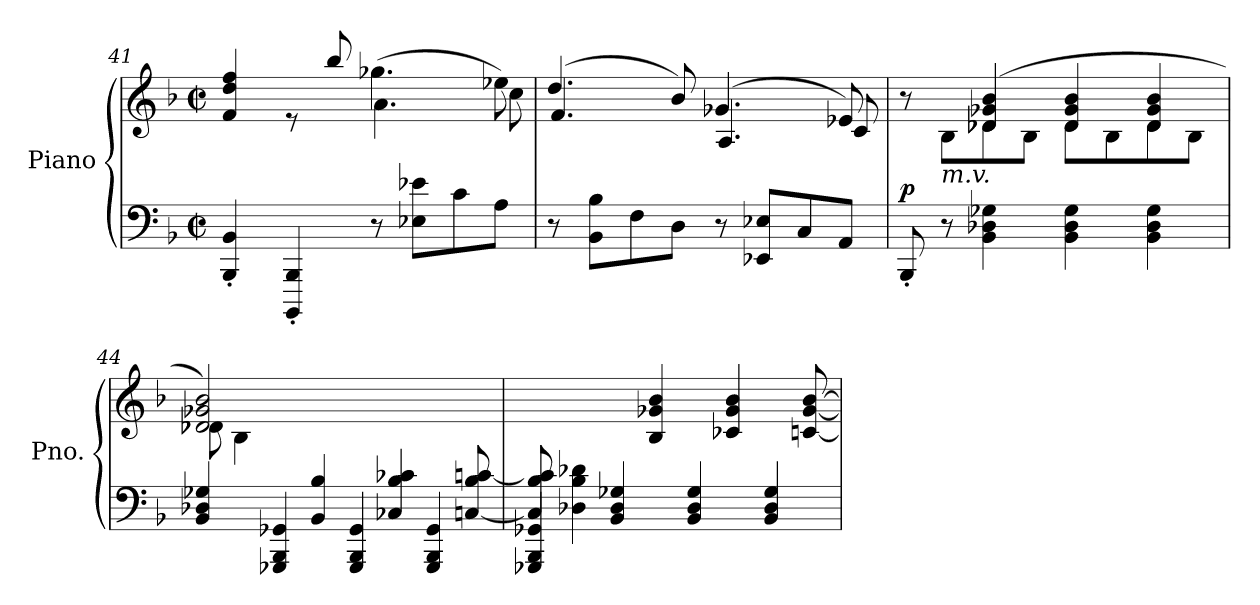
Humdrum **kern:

**kern	**kern	**dynam
*part1	*part1	*part1
*staff2	*staff1	*staff1/2
*I"Piano	*	*
*I'Pno.	*	*
*clefF4	*clefG2	*
*k[b-]	*k[b-]	*
*M2/2	*M2/2	*
*met(c|)	*met(c|)	*
=41	=41	=41
*	*^	*
4BBB-/' 4BB-/'	4f/ 4dd/ 4ff/	2ryy	.
4BBBB-/' 4BBB-/'	8re	.	.
.	8bb-/	.	.
8r	(>4.gg-X\	4.a\	.
8E-X\ 8e-X\L	.	.	.
8c\	.	.	.
8A\J	8ee-X\)	8cc\	.
=42	=42	=42	=42
8r	(>4.dd/	4.f/	.
8BB-\ 8B-\L	.	.	.
8F\	.	.	.
8D\J	8b-/)	8ryy	.
8r	(>4.g-X/	4.A/	.
8EE-X/ 8E-X/L	.	.	.
8C/	.	.	.
8AA/J	8e-X/)	8c/	.
!!LO:PB:g=z	!!
=43	=43	=43	=43
!	!	!	!LO:DY:a=2
8BBB-'/	8r	8ryy	p
!	!LO:TX:b:i:t=m.v.	!	!
8r	8ryy	8B-\L	.
4BB-\ 4D-X\ 4G-X\	(>4d-X/ 4g-X/ 4b-/	8d-\	.
.	.	8B-\J	.
4BB-\ 4D-\ 4G-\	4d-/ 4g-/ 4b-/	8d-\L	.
.	.	8B-\	.
4BB-\ 4D-\ 4G-\	4d-/ 4g-/ 4b-/	8d-\	.
.	.	8B-\J	.
=44	=44	=44	=44
*^	*	*	*
4BB-/ 4D-X/ 4G-X/	4.ryy	2d-X/ 2g-X/ 2b-/)	8d-\	.
.	.	.	4B-\	.
4GGG-X/ 4BBB-/ 4GG-X/	.	.	.	.
.	4BB-/ 4B-/	.	8ryy	.
4GGG-/ 4BBB-/ 4GG-/	.	2ryy	2ryy	.
.	4C-X/ 4B-/ 4c-X/	.	.	.
4GGG-/ 4BBB-/ 4GG-/	.	.	.	.
.	[8Cn/ 8B-/ [8cn/	.	.	.
*	*	*v	*v	*
=45	=45	=45	=45
4GGG-X/ 4BBB-/ 4GG-X/	8C/] 8B-/ 8c/]	4.ryy	.
.	4D-X\ 4B-\ 4d-X\	.	.
4BB-/ 4D-/ 4G-X/	.	.	.
.	8ryy	4B-/ 4g-X/ 4b-/	.
4BB-/ 4D-/ 4G-/	2ryy	.	.
.	.	4c-X/ 4g-/ 4b-/	.
4BB-/ 4D-/ 4G-/	.	.	.
.	.	[8cn/ [8g-/ [8b-/	.
*v	*v	*	*
=	=	=
*-	*-	*-
